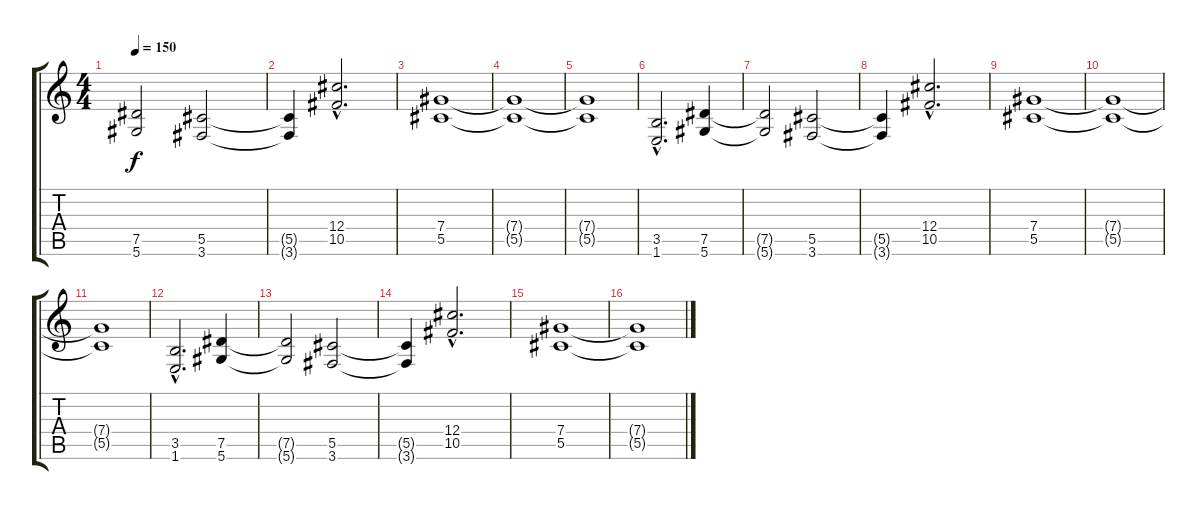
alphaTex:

\track "" {instrument distortionguitar}
\staff {score tabs}
\tuning (Eb4 Bb3 Gb3 Db3 Ab2 Eb2) {hide}
\ts (4 4)
\tempo 150
\clef g2
\ks c
(7.5{t} 5.6{t}).2{dy f} (5.5 3.6).2 |
(5.5{t} 3.6{t}).4 (12.4{hac} 10.5{hac}).2{d} |
(7.4 5.5).1 |
(7.4{t} 5.5{t}).1 |
(7.4{t} 5.5{t}).1 |
(3.5{hac} 1.6{hac}).2{d} (7.5 5.6).4 |
(7.5{t} 5.6{t}).2 (5.5 3.6).2 |
(5.5{t} 3.6{t}).4 (12.4{hac} 10.5{hac}).2{d} |
(7.4 5.5).1 |
(7.4{t} 5.5{t}).1 |
(7.4{t} 5.5{t}).1 |
(3.5{hac} 1.6{hac}).2{d} (7.5 5.6).4 |
(7.5{t} 5.6{t}).2 (5.5 3.6).2 |
(5.5{t} 3.6{t}).4 (12.4{hac} 10.5{hac}).2{d} |
(7.4 5.5).1 |
(7.4{t} 5.5{t}).1
